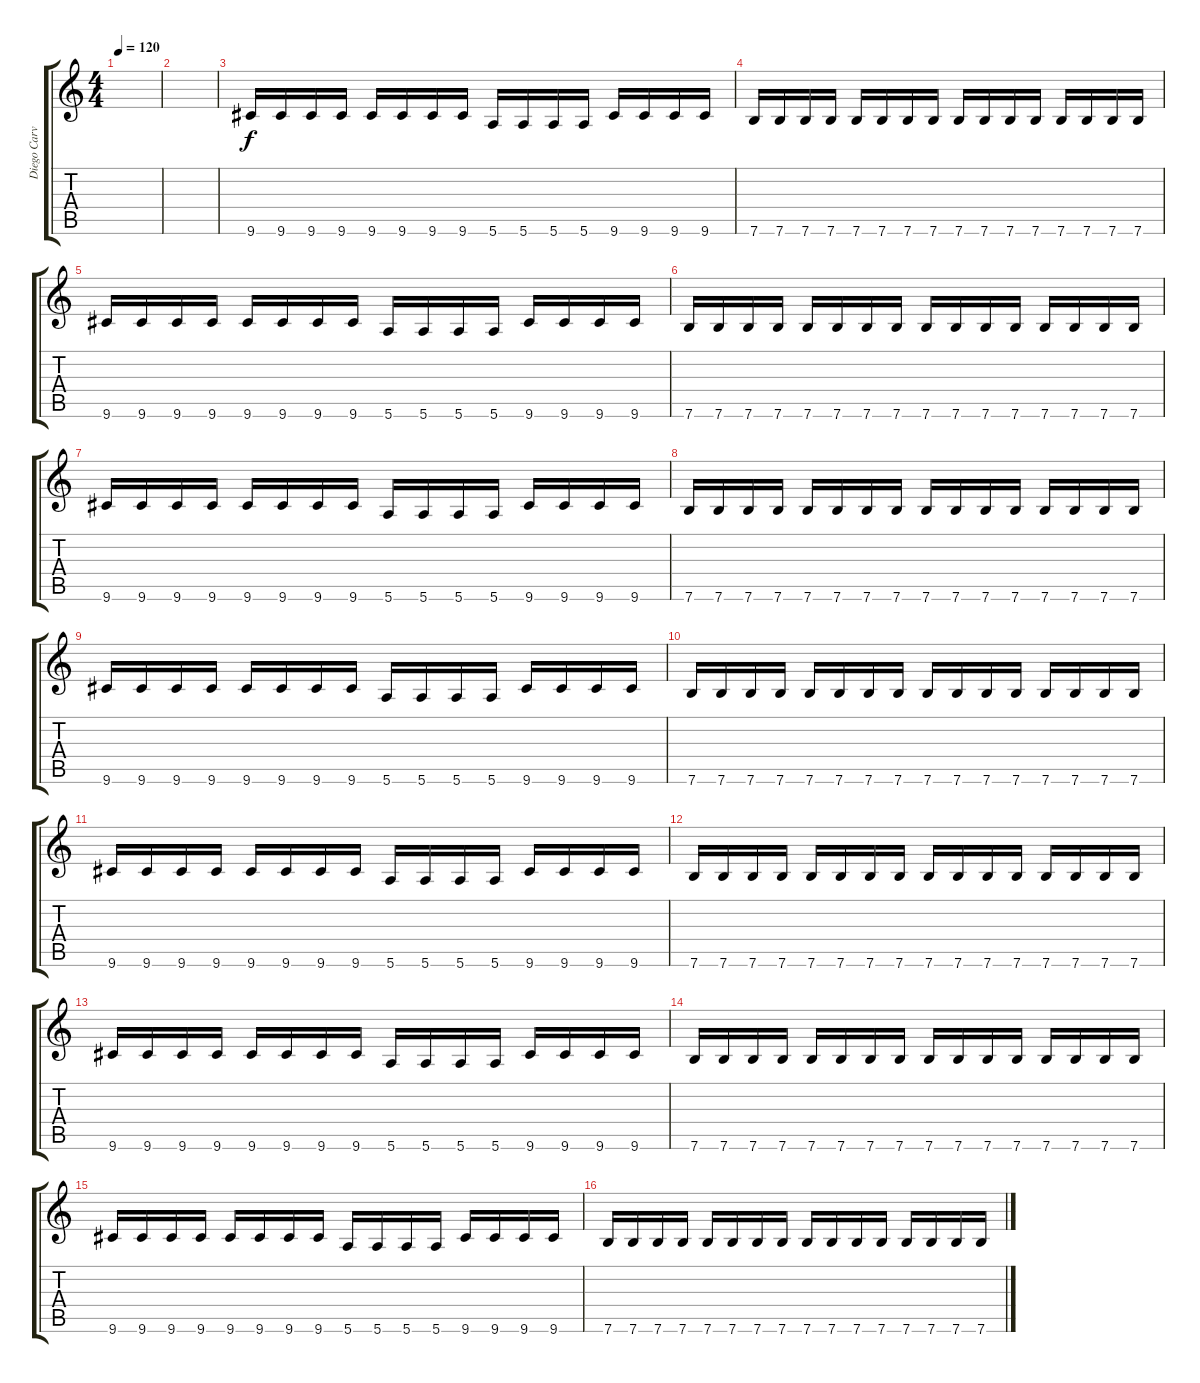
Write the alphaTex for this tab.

\track ("Diego Carvalho (Guitar)" "Diego Carv") {instrument distortionguitar}
\staff {score tabs}
\tuning (E4 B3 G3 D3 A2 E2) {hide}
\ts (4 4)
\tempo 120
\clef g2
\ks c
|
|
9.6.16 9.6.16 9.6.16 9.6.16 9.6.16 9.6.16 9.6.16 9.6.16 5.6.16 5.6.16 5.6.16 5.6.16 9.6.16 9.6.16 9.6.16 9.6.16 |
7.6.16 7.6.16 7.6.16 7.6.16 7.6.16 7.6.16 7.6.16 7.6.16 7.6.16 7.6.16 7.6.16 7.6.16 7.6.16 7.6.16 7.6.16 7.6.16 |
9.6.16 9.6.16 9.6.16 9.6.16 9.6.16 9.6.16 9.6.16 9.6.16 5.6.16 5.6.16 5.6.16 5.6.16 9.6.16 9.6.16 9.6.16 9.6.16 |
7.6.16 7.6.16 7.6.16 7.6.16 7.6.16 7.6.16 7.6.16 7.6.16 7.6.16 7.6.16 7.6.16 7.6.16 7.6.16 7.6.16 7.6.16 7.6.16 |
9.6.16 9.6.16 9.6.16 9.6.16 9.6.16 9.6.16 9.6.16 9.6.16 5.6.16 5.6.16 5.6.16 5.6.16 9.6.16 9.6.16 9.6.16 9.6.16 |
7.6.16 7.6.16 7.6.16 7.6.16 7.6.16 7.6.16 7.6.16 7.6.16 7.6.16 7.6.16 7.6.16 7.6.16 7.6.16 7.6.16 7.6.16 7.6.16 |
9.6.16 9.6.16 9.6.16 9.6.16 9.6.16 9.6.16 9.6.16 9.6.16 5.6.16 5.6.16 5.6.16 5.6.16 9.6.16 9.6.16 9.6.16 9.6.16 |
7.6.16 7.6.16 7.6.16 7.6.16 7.6.16 7.6.16 7.6.16 7.6.16 7.6.16 7.6.16 7.6.16 7.6.16 7.6.16 7.6.16 7.6.16 7.6.16 |
9.6.16 9.6.16 9.6.16 9.6.16 9.6.16 9.6.16 9.6.16 9.6.16 5.6.16 5.6.16 5.6.16 5.6.16 9.6.16 9.6.16 9.6.16 9.6.16 |
7.6.16 7.6.16 7.6.16 7.6.16 7.6.16 7.6.16 7.6.16 7.6.16 7.6.16 7.6.16 7.6.16 7.6.16 7.6.16 7.6.16 7.6.16 7.6.16 |
9.6.16 9.6.16 9.6.16 9.6.16 9.6.16 9.6.16 9.6.16 9.6.16 5.6.16 5.6.16 5.6.16 5.6.16 9.6.16 9.6.16 9.6.16 9.6.16 |
7.6.16 7.6.16 7.6.16 7.6.16 7.6.16 7.6.16 7.6.16 7.6.16 7.6.16 7.6.16 7.6.16 7.6.16 7.6.16 7.6.16 7.6.16 7.6.16 |
9.6.16 9.6.16 9.6.16 9.6.16 9.6.16 9.6.16 9.6.16 9.6.16 5.6.16 5.6.16 5.6.16 5.6.16 9.6.16 9.6.16 9.6.16 9.6.16 |
7.6.16 7.6.16 7.6.16 7.6.16 7.6.16 7.6.16 7.6.16 7.6.16 7.6.16 7.6.16 7.6.16 7.6.16 7.6.16 7.6.16 7.6.16 7.6.16
